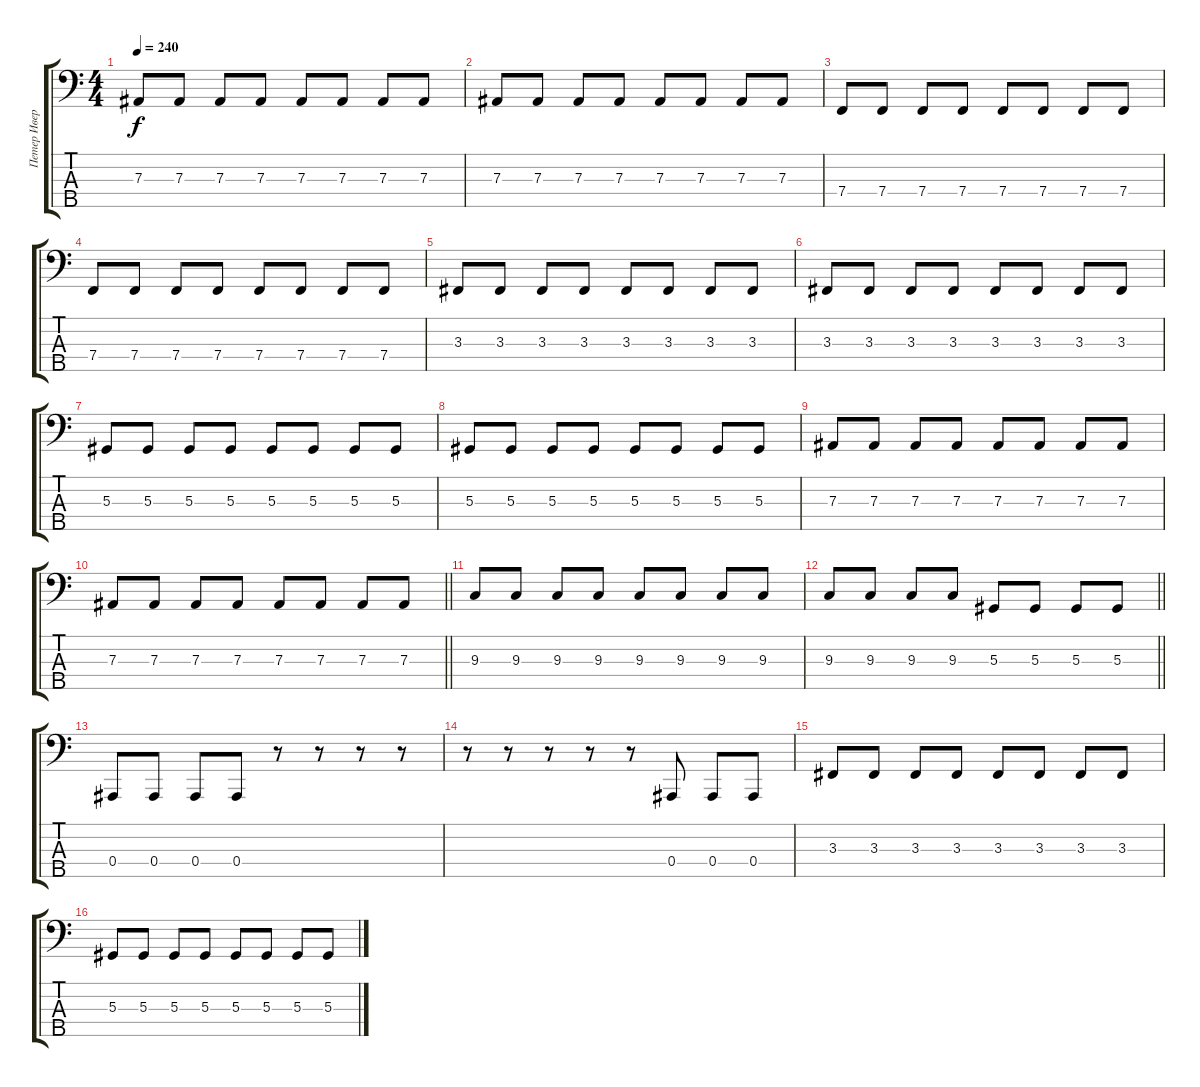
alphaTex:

\track ("Петер Иверс" "Петер Ивер") {instrument electricbassfinger}
\staff {score tabs}
\tuning (Db2 Ab1 Eb1 Bb0 F0) {hide}
\ts (4 4)
\tempo 240
\clef f4
\ks c
7.3.8{dy f} 7.3.8 7.3.8 7.3.8 7.3.8 7.3.8 7.3.8 7.3.8 |
7.3.8 7.3.8 7.3.8 7.3.8 7.3.8 7.3.8 7.3.8 7.3.8 |
7.4.8 7.4.8 7.4.8 7.4.8 7.4.8 7.4.8 7.4.8 7.4.8 |
7.4.8 7.4.8 7.4.8 7.4.8 7.4.8 7.4.8 7.4.8 7.4.8 |
3.3.8 3.3.8 3.3.8 3.3.8 3.3.8 3.3.8 3.3.8 3.3.8 |
3.3.8 3.3.8 3.3.8 3.3.8 3.3.8 3.3.8 3.3.8 3.3.8 |
5.3.8 5.3.8 5.3.8 5.3.8 5.3.8 5.3.8 5.3.8 5.3.8 |
5.3.8 5.3.8 5.3.8 5.3.8 5.3.8 5.3.8 5.3.8 5.3.8 |
7.3.8 7.3.8 7.3.8 7.3.8 7.3.8 7.3.8 7.3.8 7.3.8 |
\barLineRight lightlight
7.3.8 7.3.8 7.3.8 7.3.8 7.3.8 7.3.8 7.3.8 7.3.8 |
9.3.8 9.3.8 9.3.8 9.3.8 9.3.8 9.3.8 9.3.8 9.3.8 |
\barLineRight lightlight
9.3.8 9.3.8 9.3.8 9.3.8 5.3.8 5.3.8 5.3.8 5.3.8 |
\section ("" "")
0.4.8 0.4.8 0.4.8 0.4.8 r.8 r.8 r.8 r.8 |
r.8 r.8 r.8 r.8 r.8 0.4.8 0.4.8 0.4.8 |
3.3.8 3.3.8 3.3.8 3.3.8 3.3.8 3.3.8 3.3.8 3.3.8 |
5.3.8 5.3.8 5.3.8 5.3.8 5.3.8 5.3.8 5.3.8 5.3.8
